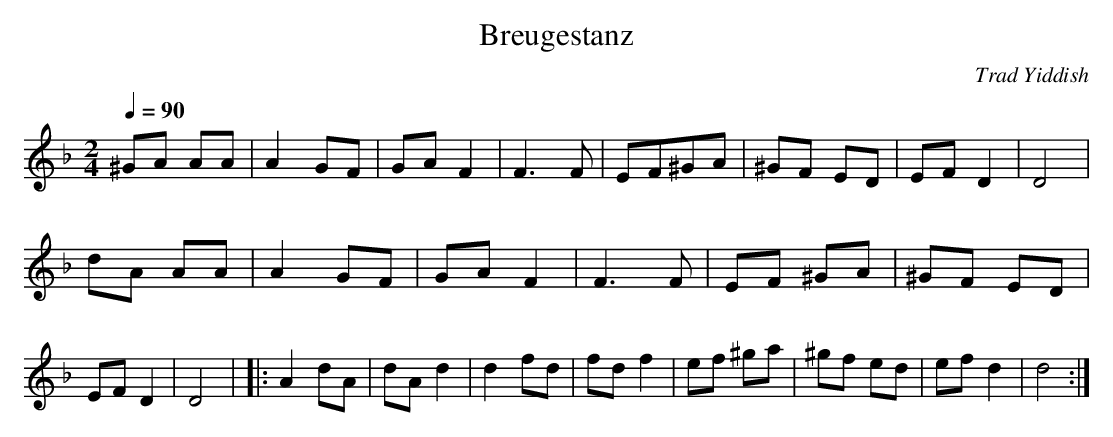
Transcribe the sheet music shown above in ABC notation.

X:1
T:Breugestanz
M:2/4
L:1/8
Q:1/4=90
C:Trad Yiddish
K:Dm
^GA AA|A2 GF|GA F2|F3 F|EF^GA|^GF ED|EF D2|D4|!
dA AA|A2 GF|GA F2|F3 F|EF ^GA|^GF ED|EF D2|D4|
||:A2 dA|dA d2|d2 fd|fd f2|ef ^ga|^gf ed|ef d2|d4:|!
